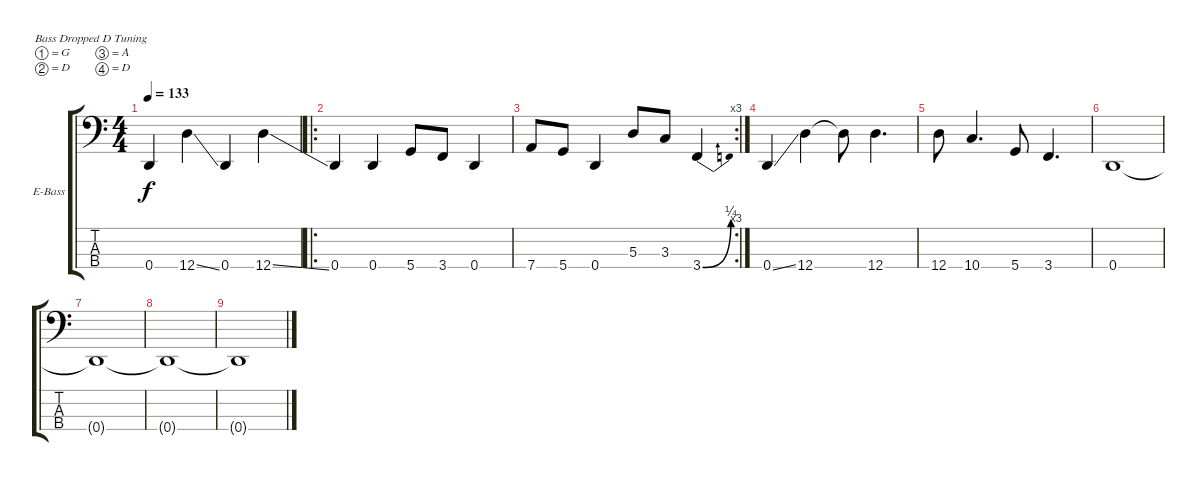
\bracketExtendMode groupsimilarinstruments
\firstSystemTrackNameOrientation horizontal
\otherSystemsTrackNameOrientation horizontal
\track ("Tim C" "E-Bass") {instrument electricbassfinger}
\staff {score tabs}
\tuning (G2 D2 A1 D1)
\ts (4 4)
\tempo 133
\clef f4
\ks c
0.4.4{dy f} 12.4{ss}.4 0.4.4 12.4{ss}.4 |
\ro
0.4.4 0.4.4 5.4.8 3.4.8 0.4.4 |
\rc 3
7.4.8 5.4.8 0.4.4 5.3.8 3.3.8 3.4{be (bend 0 0 60 1)}.4 |
0.4{ss}.4 12.4.4 12.4{t}.8 12.4.4{d} |
12.4.8 10.4.4{d} 5.4.8 3.4.4{d} |
0.4.1 |
0.4{t}.1 |
0.4{t}.1 |
0.4{t}.1
